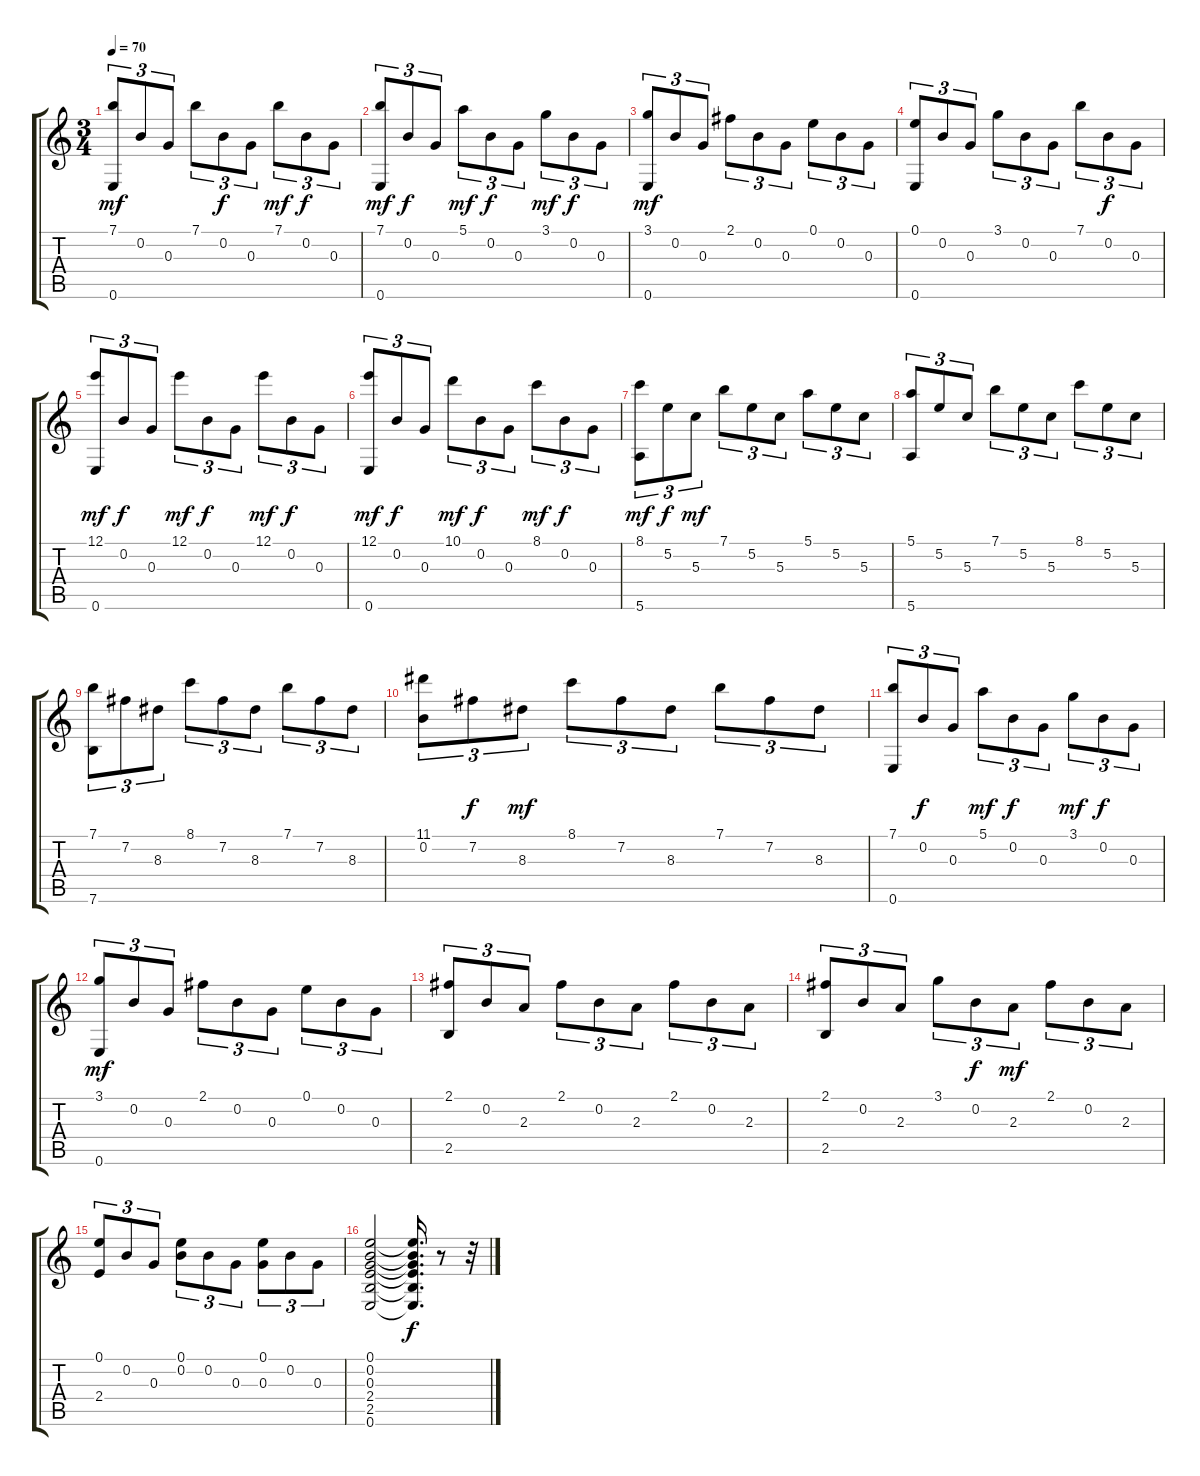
\track "" {instrument acousticguitarsteel}
\staff {score tabs}
\tuning (E4 B3 G3 D3 A2 E2) {hide}
\ts (3 4)
\tempo 70
\clef g2
\ks c
(7.1 0.6).8{tu (3 2) dy mf} 0.2.8{tu (3 2)} 0.3.8{tu (3 2)} 7.1.8{tu (3 2)} 0.2.8{tu (3 2) dy f} 0.3.8{tu (3 2)} 7.1.8{tu (3 2) dy mf} 0.2.8{tu (3 2) dy f} 0.3.8{tu (3 2)} |
(7.1 0.6).8{tu (3 2) dy mf} 0.2.8{tu (3 2) dy f} 0.3.8{tu (3 2)} 5.1.8{tu (3 2) dy mf} 0.2.8{tu (3 2) dy f} 0.3.8{tu (3 2)} 3.1.8{tu (3 2) dy mf} 0.2.8{tu (3 2) dy f} 0.3.8{tu (3 2)} |
(3.1 0.6).8{tu (3 2) dy mf} 0.2.8{tu (3 2)} 0.3.8{tu (3 2)} 2.1.8{tu (3 2)} 0.2.8{tu (3 2)} 0.3.8{tu (3 2)} 0.1.8{tu (3 2)} 0.2.8{tu (3 2)} 0.3.8{tu (3 2)} |
(0.1 0.6).8{tu (3 2)} 0.2.8{tu (3 2)} 0.3.8{tu (3 2)} 3.1.8{tu (3 2)} 0.2.8{tu (3 2)} 0.3.8{tu (3 2)} 7.1.8{tu (3 2)} 0.2.8{tu (3 2) dy f} 0.3.8{tu (3 2)} |
(12.1 0.6).8{tu (3 2) dy mf} 0.2.8{tu (3 2) dy f} 0.3.8{tu (3 2)} 12.1.8{tu (3 2) dy mf} 0.2.8{tu (3 2) dy f} 0.3.8{tu (3 2)} 12.1.8{tu (3 2) dy mf} 0.2.8{tu (3 2) dy f} 0.3.8{tu (3 2)} |
(12.1 0.6).8{tu (3 2) dy mf} 0.2.8{tu (3 2) dy f} 0.3.8{tu (3 2)} 10.1.8{tu (3 2) dy mf} 0.2.8{tu (3 2) dy f} 0.3.8{tu (3 2)} 8.1.8{tu (3 2) dy mf} 0.2.8{tu (3 2) dy f} 0.3.8{tu (3 2)} |
(8.1 5.6).8{tu (3 2) dy mf} 5.2.8{tu (3 2) dy f} 5.3.8{tu (3 2) dy mf} 7.1.8{tu (3 2)} 5.2.8{tu (3 2)} 5.3.8{tu (3 2)} 5.1.8{tu (3 2)} 5.2.8{tu (3 2)} 5.3.8{tu (3 2)} |
(5.1 5.6).8{tu (3 2)} 5.2.8{tu (3 2)} 5.3.8{tu (3 2)} 7.1.8{tu (3 2)} 5.2.8{tu (3 2)} 5.3.8{tu (3 2)} 8.1.8{tu (3 2)} 5.2.8{tu (3 2)} 5.3.8{tu (3 2)} |
(7.1 7.6).8{tu (3 2)} 7.2.8{tu (3 2)} 8.3.8{tu (3 2)} 8.1.8{tu (3 2)} 7.2.8{tu (3 2)} 8.3.8{tu (3 2)} 7.1.8{tu (3 2)} 7.2.8{tu (3 2)} 8.3.8{tu (3 2)} |
(11.1 0.2).8{tu (3 2)} 7.2.8{tu (3 2) dy f} 8.3.8{tu (3 2) dy mf} 8.1.8{tu (3 2)} 7.2.8{tu (3 2)} 8.3.8{tu (3 2)} 7.1.8{tu (3 2)} 7.2.8{tu (3 2)} 8.3.8{tu (3 2)} |
(7.1 0.6).8{tu (3 2)} 0.2.8{tu (3 2) dy f} 0.3.8{tu (3 2)} 5.1.8{tu (3 2) dy mf} 0.2.8{tu (3 2) dy f} 0.3.8{tu (3 2)} 3.1.8{tu (3 2) dy mf} 0.2.8{tu (3 2) dy f} 0.3.8{tu (3 2)} |
(3.1 0.6).8{tu (3 2) dy mf} 0.2.8{tu (3 2)} 0.3.8{tu (3 2)} 2.1.8{tu (3 2)} 0.2.8{tu (3 2)} 0.3.8{tu (3 2)} 0.1.8{tu (3 2)} 0.2.8{tu (3 2)} 0.3.8{tu (3 2)} |
(2.1 2.5).8{tu (3 2)} 0.2.8{tu (3 2)} 2.3.8{tu (3 2)} 2.1.8{tu (3 2)} 0.2.8{tu (3 2)} 2.3.8{tu (3 2)} 2.1.8{tu (3 2)} 0.2.8{tu (3 2)} 2.3.8{tu (3 2)} |
(2.1 2.5).8{tu (3 2)} 0.2.8{tu (3 2)} 2.3.8{tu (3 2)} 3.1.8{tu (3 2)} 0.2.8{tu (3 2) dy f} 2.3.8{tu (3 2) dy mf} 2.1.8{tu (3 2)} 0.2.8{tu (3 2)} 2.3.8{tu (3 2)} |
(0.1 2.4).8{tu (3 2)} 0.2.8{tu (3 2)} 0.3.8{tu (3 2)} (0.1 0.2).8{tu (3 2)} 0.2.8{tu (3 2)} 0.3.8{tu (3 2)} (0.1 0.3).8{tu (3 2)} 0.2.8{tu (3 2)} 0.3.8{tu (3 2)} |
(0.1 0.2 0.3 2.4 2.5 0.6).2 (0.1{t} 0.2{t} 0.3{t} 2.4{t} 2.5{t} 0.6{t}).16{d dy f} r.8 r.32
